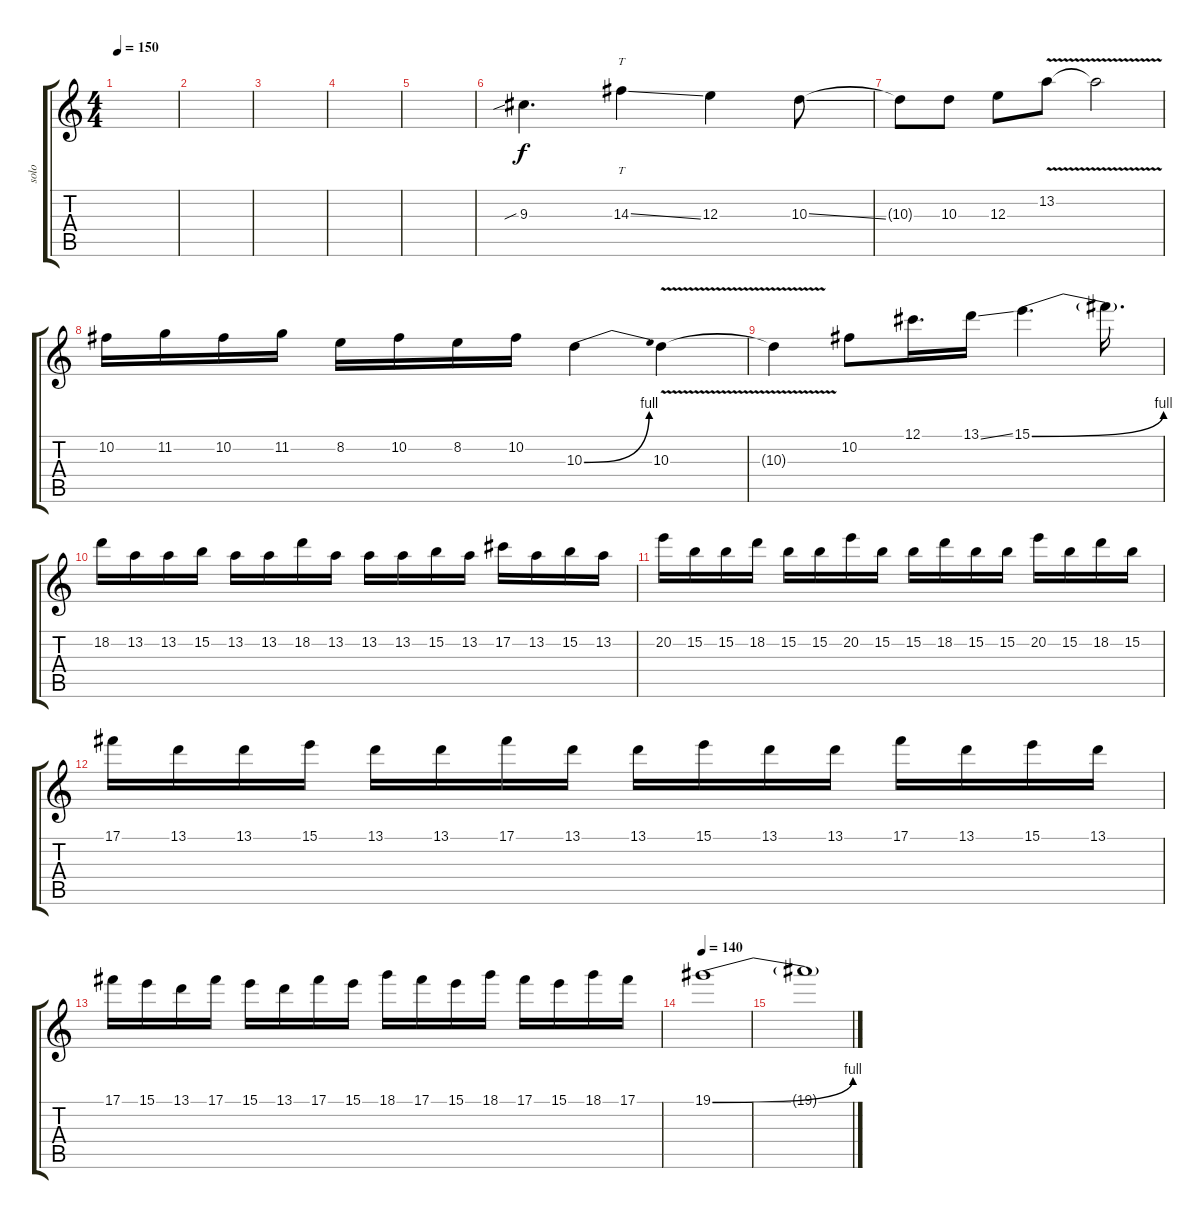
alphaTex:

\track ("solo " "solo ") {instrument overdrivenguitar}
\staff {score tabs}
\tuning (Db4 Ab3 E3 B2 Gb2 B1) {hide}
\ts (4 4)
\tempo 150
\clef g2
\ks c
|
|
|
|
|
9.3{sib}.4{d volume 16 balance 12} 14.3{ss}.4{tt} 12.3.4 10.3{ss}.8 |
10.3{t}.8 10.3.8 12.3.8 13.2{v}.8 13.2{t}.2 |
10.2.16 11.2.16 10.2.16 11.2.16 8.2.16 10.2.16 8.2.16 10.2.16 10.3{be (bend 0 0 60 4)}.4 10.3{v}.4 |
10.3{t}.4 10.2.8 12.1.16{d} 13.1{ss}.16 15.1{be (bend 0 0 60 4)}.4{d} 15.1{t}.16{d} |
18.2.16 13.2.16 13.2.16 15.2.16 13.2.16 13.2.16 18.2.16 13.2.16 13.2.16 13.2.16 15.2.16 13.2.16 17.2.16 13.2.16 15.2.16 13.2.16 |
20.2.16 15.2.16 15.2.16 18.2.16 15.2.16 15.2.16 20.2.16 15.2.16 15.2.16 18.2.16 15.2.16 15.2.16 20.2.16 15.2.16 18.2.16 15.2.16 |
17.1.16 13.1.16 13.1.16 15.1.16 13.1.16 13.1.16 17.1.16 13.1.16 13.1.16 15.1.16 13.1.16 13.1.16 17.1.16 13.1.16 15.1.16 13.1.16 |
17.1.16 15.1.16 13.1.16 17.1.16 15.1.16 13.1.16 17.1.16 15.1.16 18.1.16 17.1.16 15.1.16 18.1.16 17.1.16 15.1.16 18.1.16 17.1.16 |
\tempo 140
19.1{be (bend 0 0 60 4)}.1 |
19.1{t}.1{volume 4}
